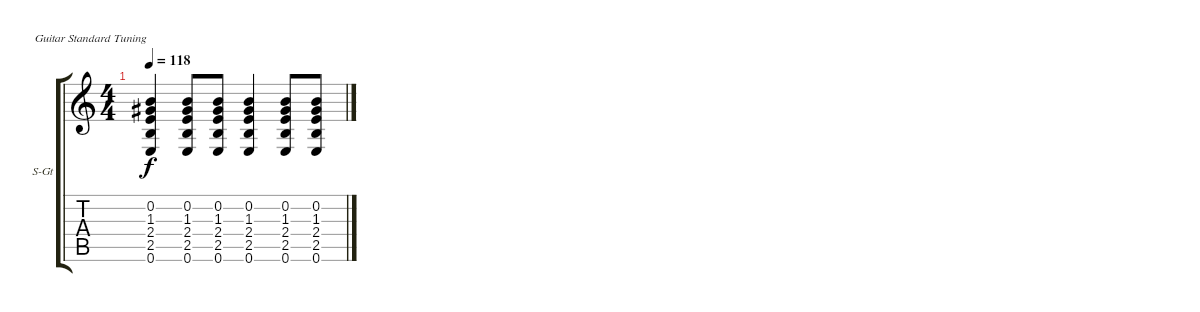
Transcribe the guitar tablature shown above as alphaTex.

\bracketExtendMode groupsimilarinstruments
\firstSystemTrackNameOrientation horizontal
\otherSystemsTrackNameOrientation horizontal
\track ("Òô¹ì 1" "S-Gt") {instrument acousticguitarsteel}
\staff {score tabs}
\tuning (E4 B3 G3 D3 A2 E2)
\ts (4 4)
\tempo 118
\clef g2
\ks c
(0.2 1.3 2.4 2.5 0.6).4{dy f} (0.2 1.3 2.4 2.5 0.6).8 (0.2 1.3 2.4 2.5 0.6).8 (0.2 1.3 2.4 2.5 0.6).4 (0.2 1.3 2.4 2.5 0.6).8 (0.2 1.3 2.4 2.5 0.6).8
